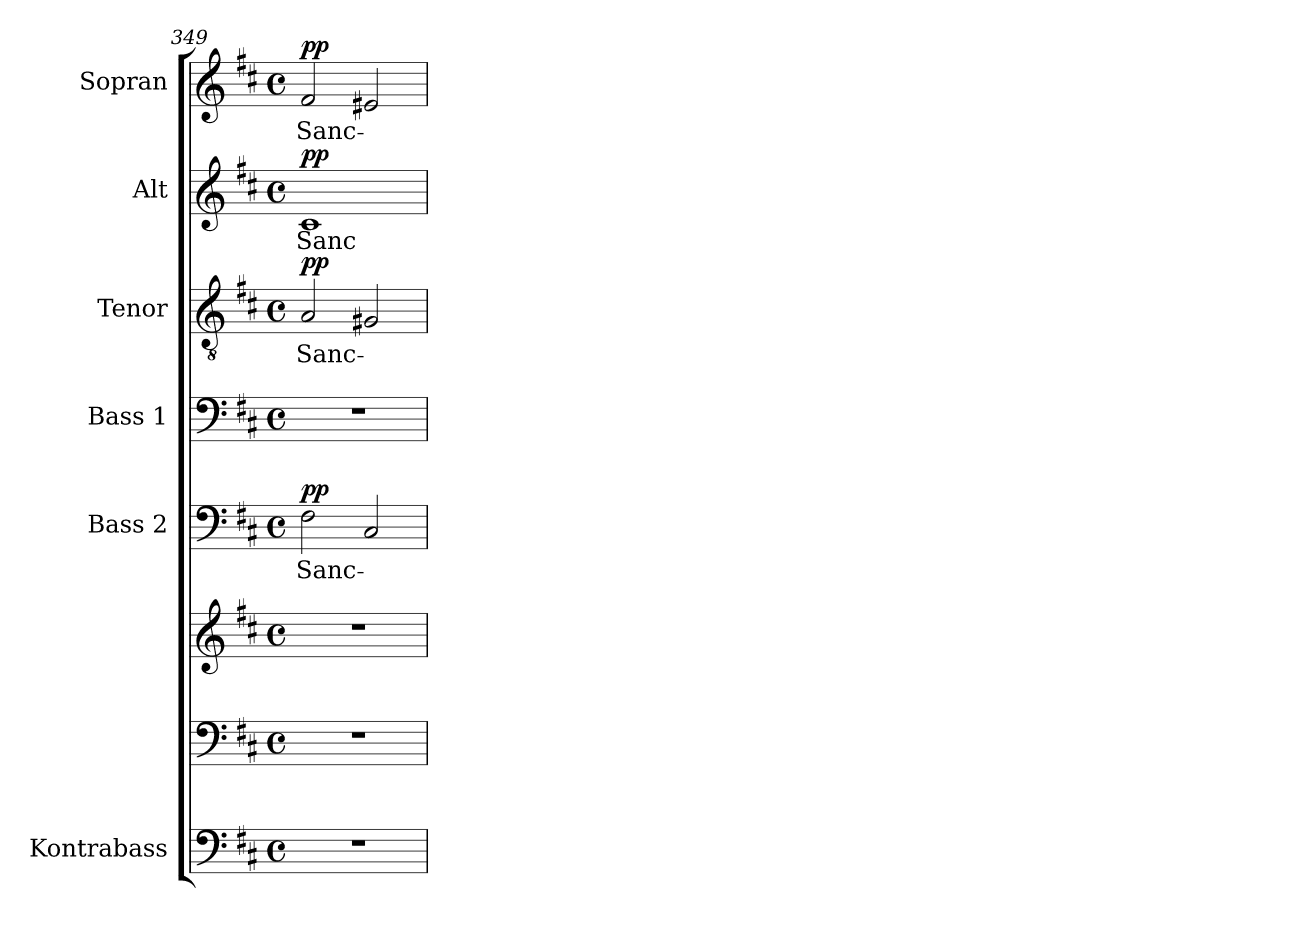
**kern	**kern	**kern	**kern	**text	**dynam	**kern	**kern	**text	**dynam	**kern	**text	**dynam	**kern	**text	**dynam
*part7	*part6	*part6	*part5	*part5	*part5	*part4	*part3	*part3	*part3	*part2	*part2	*part2	*part1	*part1	*part1
*staff8	*staff7	*staff6	*staff5	*staff5	*staff5	*staff4	*staff3	*staff3	*staff3	*staff2	*staff2	*staff2	*staff1	*staff1	*staff1
*I"Kontrabass	*	*	*I"Bass 2	*	*	*I"Bass 1	*I"Tenor	*	*	*I"Alt	*	*	*I"Sopran	*	*
*I'Kb.	*	*	*I'B. 2	*	*	*I'B. 1	*I'T.	*	*	*I'A.	*	*	*I'S.	*	*
*clefF4	*clefF4	*clefG2	*clefF4	*	*	*clefF4	*clefGv2	*	*	*clefG2	*	*	*clefG2	*	*
*ITrd7c12	*	*	*	*	*	*	*	*	*	*	*	*	*	*	*
*k[f#c#]	*k[f#c#]	*k[f#c#]	*k[f#c#]	*	*	*k[f#c#]	*k[f#c#]	*	*	*k[f#c#]	*	*	*k[f#c#]	*	*
*D:	*D:	*D:	*D:	*	*	*D:	*D:	*	*	*D:	*	*	*D:	*	*
*M4/4	*M4/4	*M4/4	*M4/4	*	*	*M4/4	*M4/4	*	*	*M4/4	*	*	*M4/4	*	*
*met(c)	*met(c)	*met(c)	*met(c)	*	*	*met(c)	*met(c)	*	*	*met(c)	*	*	*met(c)	*	*
=349	=349	=349	=349	=349	=349	=349	=349	=349	=349	=349	=349	=349	=349	=349	=349
!	!	!	!	!LO:LY:b	!LO:DY:a	!	!	!LO:LY:b	!LO:DY:a	!	!LO:LY:b	!LO:DY:a	!	!LO:LY:b	!LO:DY:a
1r	1r	1r	2F#\	Sanc-	pp	1r	2A/	Sanc-	pp	1c#	Sanc-	pp	2f#/	Sanc-	pp
.	.	.	2C#/	.	.	.	2G#X/	.	.	.	.	.	2e#X/	.	.
=	=	=	=	=	=	=	=	=	=	=	=	=	=	=	=
*-	*-	*-	*-	*-	*-	*-	*-	*-	*-	*-	*-	*-	*-	*-	*-
